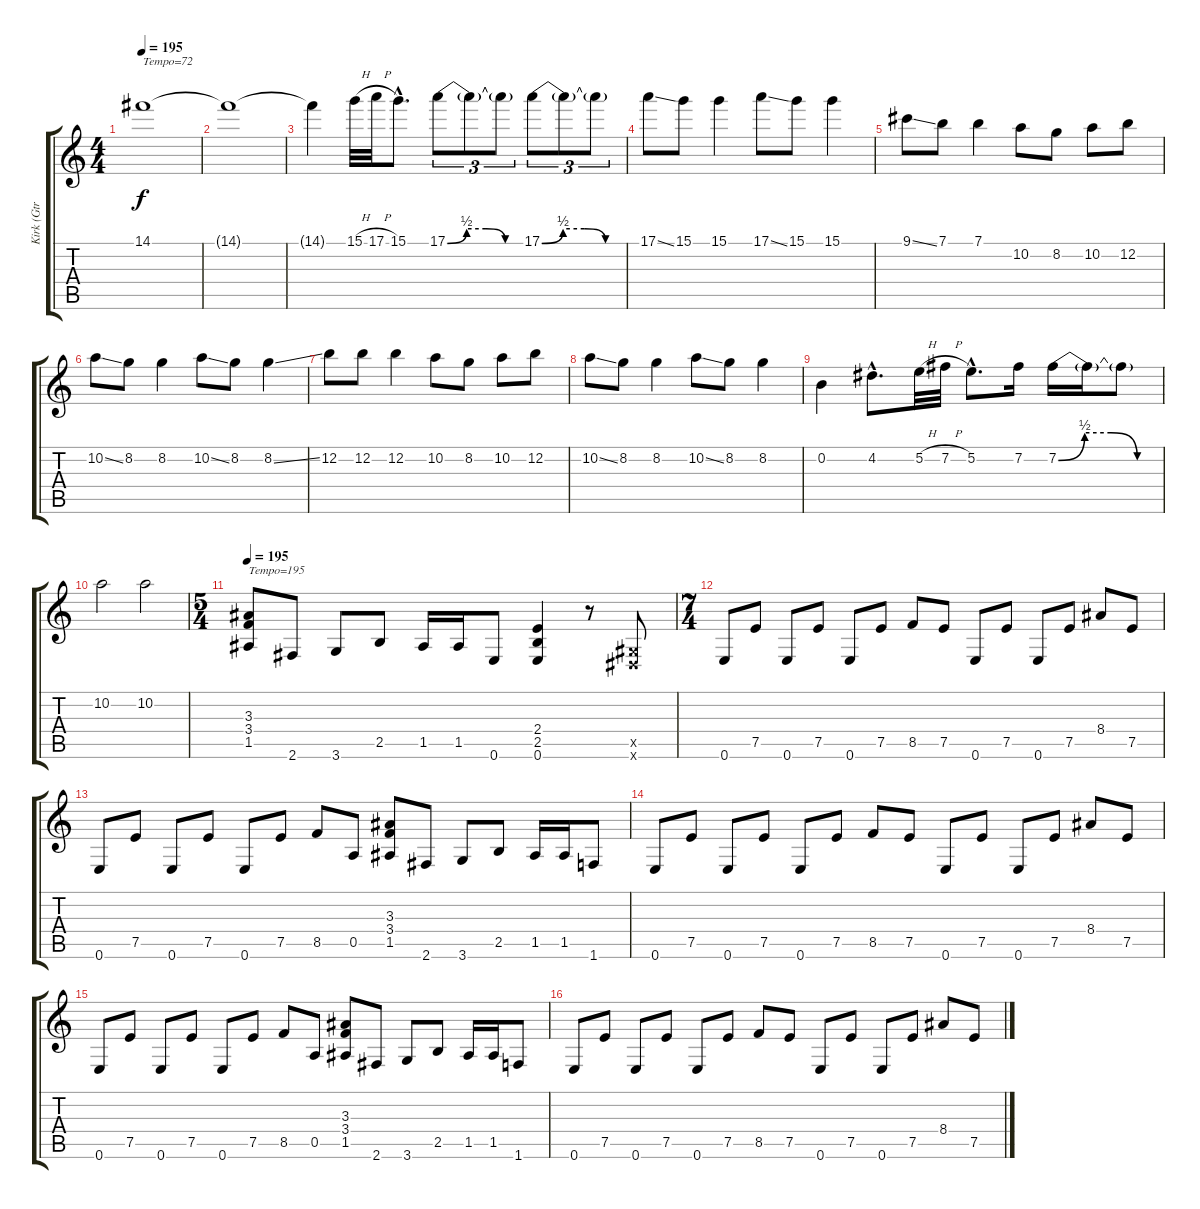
\track ("Kirk (Gtr 3)" "Kirk (Gtr ") {instrument distortionguitar}
\staff {score tabs}
\tuning (E4 B3 G3 D3 A2 E2) {hide}
\ts (4 4)
\tempo 195
\tempo 72
\tempo 195
\clef g2
\ks c
14.1.1{txt "Tempo=72" dy f volume 7 instrument distortionguitar} |
14.1{t}.1{volume 8} |
14.1{t}.4{volume 9} 15.1{h}.32 17.1{h}.32 15.1{hac}.8{d} 17.1{be (custom 0 0 15 2 30 2 45 0 60 0)}.8{tu (3 2)} 17.1{t}.8{tu (3 2)} 17.1{t}.8{tu (3 2)} 17.1{be (custom 0 0 15 2 30 2 45 0 60 0)}.8{tu (3 2)} 17.1{t}.8{tu (3 2)} 17.1{t}.8{tu (3 2)} |
17.1{ss}.8{volume 10} 15.1.8 15.1.4 17.1{ss}.8 15.1.8 15.1.4 |
9.1{ss}.8{volume 11} 7.1.8 7.1.4 10.2.8 8.2.8 10.2.8 12.2.8 |
10.2{ss}.8{volume 12} 8.2.8 8.2.4 10.2{ss}.8 8.2.8 8.2{ss}.4 |
12.2.8{volume 13} 12.2.8 12.2.4 10.2.8 8.2.8 10.2.8 12.2.8 |
10.2{ss}.8{volume 14} 8.2.8 8.2.4 10.2{ss}.8 8.2.8 8.2.4 |
0.2.4 4.2{hac}.8{d} 5.2{h}.32 7.2{h}.32 5.2{hac}.8{d} 7.2.16 7.2{be (custom 0 0 15 2 30 2 45 0 60 0)}.16 7.2{t}.16 7.2{t}.8 |
10.2.2{volume 15} 10.2.2 |
\ts (5 4)
\tempo 195
(3.3 3.4 1.5).8{txt "Tempo=195" volume 16} 2.6.8 3.6.8 2.5.8 1.5.16 1.5.16 0.6.8 (2.4 2.5 0.6).4 r.8 (-1.5{x} -1.6{x}).8 |
\ts (7 4)
0.6.8{volume 0} 7.5.8 0.6.8 7.5.8 0.6.8 7.5.8 8.5.8 7.5.8 0.6.8 7.5.8 0.6.8 7.5.8 8.4.8 7.5.8 |
0.6.8{volume 0} 7.5.8 0.6.8 7.5.8 0.6.8 7.5.8 8.5.8 0.5.8 (3.3 3.4 1.5).8{volume 16} 2.6.8 3.6.8 2.5.8 1.5.16 1.5.16 1.6.8 |
0.6.8{volume 0} 7.5.8 0.6.8 7.5.8 0.6.8 7.5.8 8.5.8 7.5.8 0.6.8 7.5.8 0.6.8 7.5.8 8.4.8 7.5.8 |
0.6.8 7.5.8 0.6.8 7.5.8 0.6.8 7.5.8 8.5.8 0.5.8 (3.3 3.4 1.5).8{volume 16} 2.6.8 3.6.8 2.5.8 1.5.16 1.5.16 1.6.8 |
0.6.8 7.5.8 0.6.8 7.5.8 0.6.8 7.5.8 8.5.8 7.5.8 0.6.8 7.5.8 0.6.8 7.5.8 8.4.8 7.5.8
